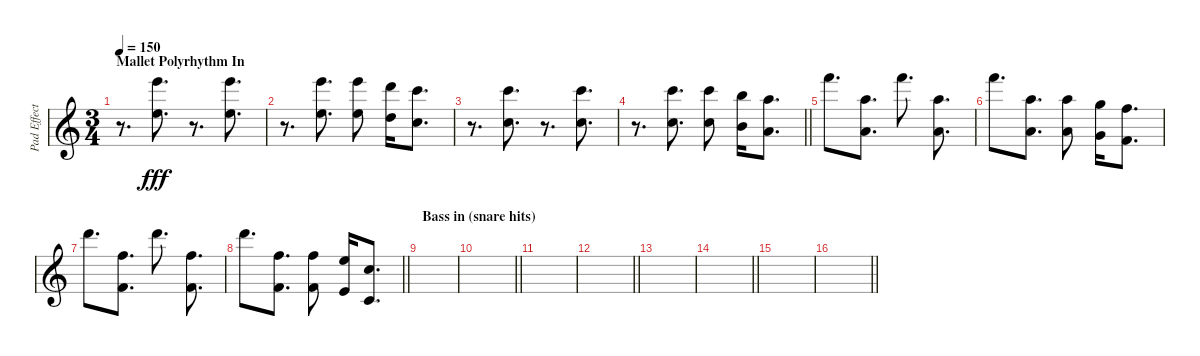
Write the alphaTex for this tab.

\track ("Pad Effect 2 (depth)" "Pad Effect") {instrument dulcimer}
\staff {score}
\tuning (E4 B3 G3 D3 A2 E2) {hide}
\ts (3 4)
\section ("" "Mallet Polyrhythm In")
\tempo 150
\clef g2
\ks c
r.8{d dy fff} (29.2 21.3).8{d} r.8{d} (29.2 21.3).8{d} |
r.8{d} (29.2 21.3).8{d} (29.2 21.3).8 (27.2 19.3).16 (25.2 17.3).8{d} |
r.8{d} (25.2 17.3).8{d} r.8{d} (25.2 17.3).8{d} |
\barLineRight lightlight
r.8{d} (25.2 17.3).8{d} (25.2 17.3).8 (24.2 16.3).16 (22.2 14.3).8{d} |
25.1.8{d} (22.2 14.3).8{d} 25.1.8{d} (22.2 14.3).8{d} |
25.1.8{d} (22.2 14.3).8{d} (22.2 14.3).8 (20.2 12.3).16 (18.2 10.3).8{d} |
22.1.8{d} (18.2 10.3).8{d} 22.1.8{d} (18.2 10.3).8{d} |
\barLineRight lightlight
22.1.8{d} (18.2 10.3).8{d} (18.2 10.3).8 (17.2 9.3).16 (17.3 10.4).8{d} |
\section ("" "Bass in (snare hits)")
|
\barLineRight lightlight
|
|
\barLineRight lightlight
|
|
\barLineRight lightlight
|
|
\barLineRight lightlight
